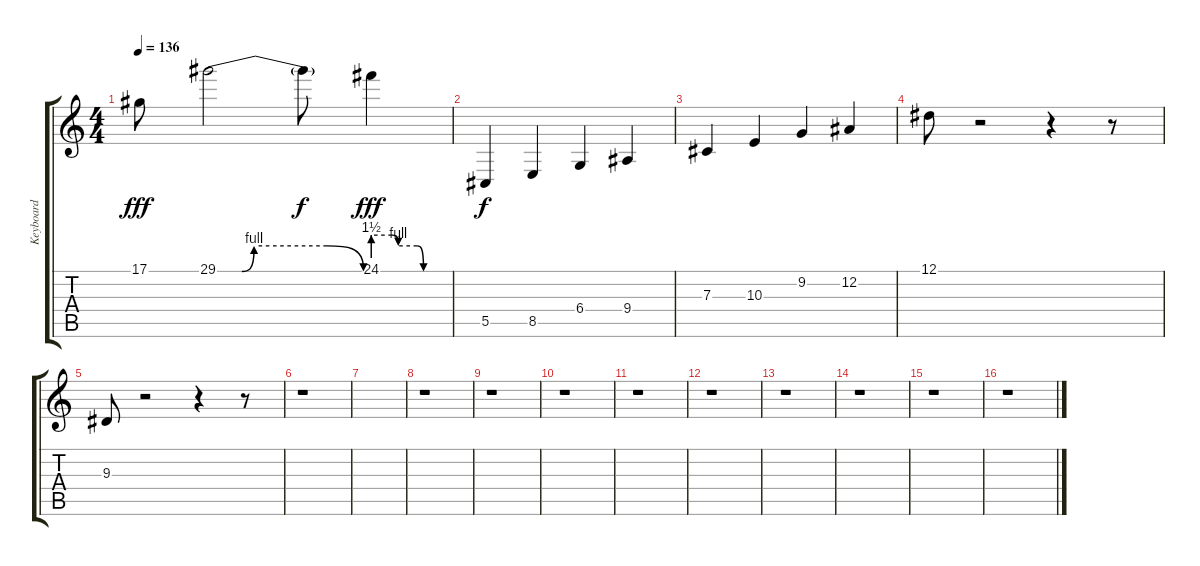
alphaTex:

\track ("Keyboard" "Keyboard") {instrument lead2sawtooth}
\staff {score tabs}
\tuning (Eb4 Bb3 Gb3 Db3 Ab2 Eb2) {hide}
\ts (4 4)
\tempo 136
\clef g2
\ks c
17.1.8{dy fff} 29.1{be (custom 0 0 10 0 15 4 45 4 60 0)}.2 29.1{t}.8{dy f} 24.1{be (custom 0 6 15 6 20 4 35 4 40 0 60 0)}.4{dy fff} |
5.5.4{dy f} 8.5.4 6.4.4 9.4.4 |
7.3.4 10.3.4 9.2.4 12.2.4 |
12.1.8 r.2 r.4 r.8 |
9.3.8 r.2 r.4 r.8 |
r.1 |
|
r.1 |
r.1 |
r.1 |
r.1 |
r.1 |
r.1 |
r.1 |
r.1 |
r.1
